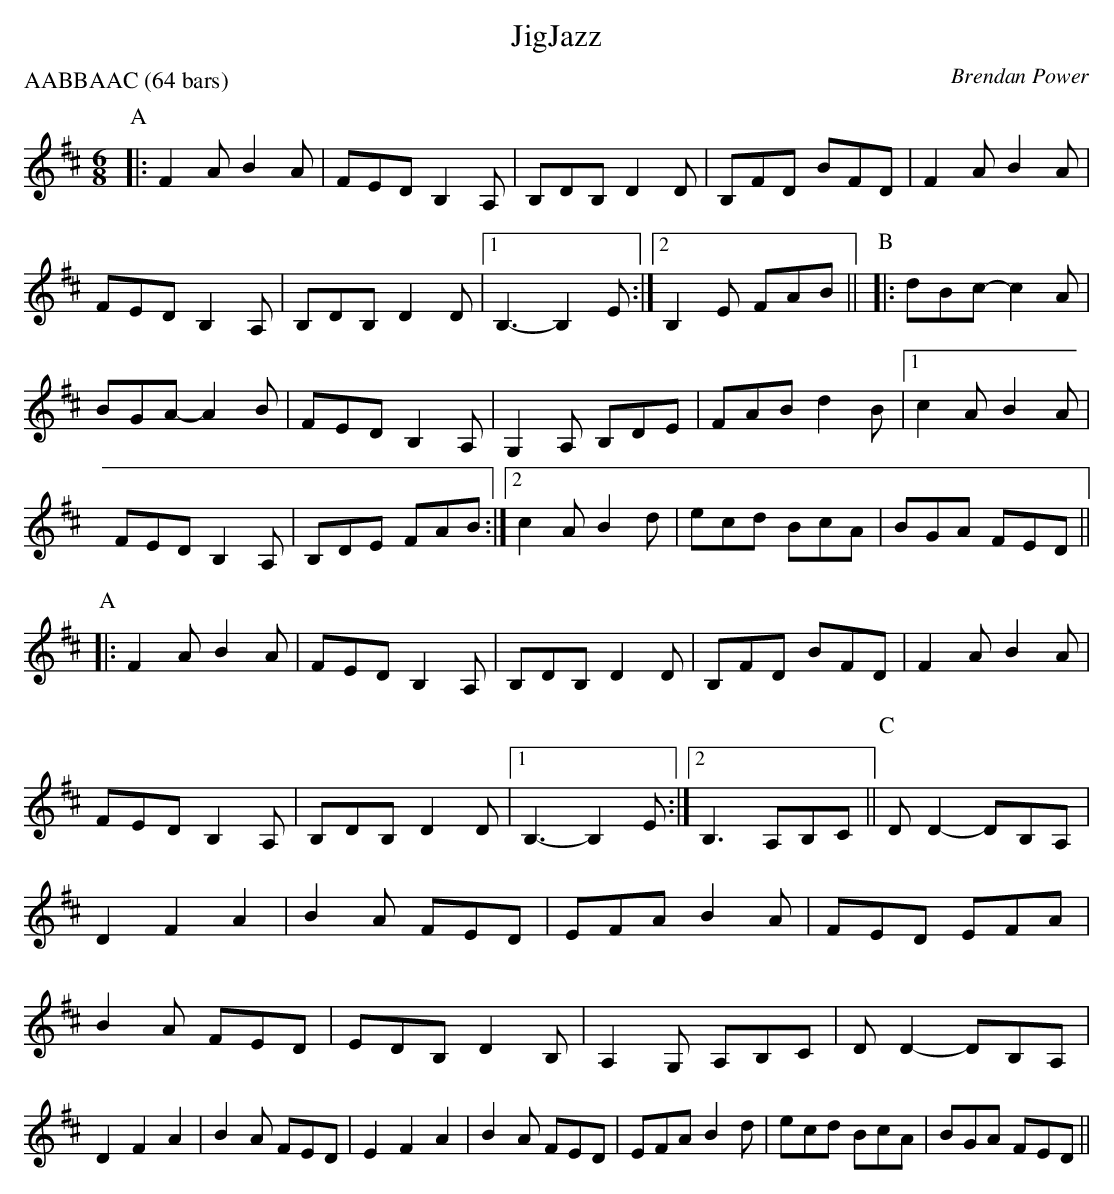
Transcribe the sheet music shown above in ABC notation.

X:1
T:JigJazz
C:Brendan Power
M:6/8
L:1/8
E:10
P:AABBAAC (64 bars)
K:Bm
P:A
|:F2 A B2 A|FED B,2 A,|B,DB, D2 D|B,FD BFD|F2 A B2 A|FED B,2 A,|\
B,DB, D2 D|1 B,3-B,2 E:|2 B,2 E FAB||\
P:B
|:dBc-c2 A|BGA-A2 B|FED B,2 A,|\
G,2 A, B,DE|FAB d2 B|1 c2 A B2 A|FED B,2 A,|B,DE FAB:|2 c2 A B2 d|\
ecd BcA|BGA FED||\
P:A
|:F2 A B2 A|FED B,2 A,|B,DB, D2 D|B,FD BFD|F2 A B2 A|FED B,2 A,|\
B,DB, D2 D|1 B,3-B,2 E:|2 B,3 A,B,C||\
P:C
D D2-DB,A,|D2 F2 A2|B2 A FED|EFA B2 A|FED EFA|\
B2 A FED|EDB, D2 B,|A,2 G, A,B,C|D D2-DB,A,|D2 F2 A2|B2 A FED|\
E2 F2 A2|B2 A FED|EFA B2 d|ecd BcA|BGA FED||**
